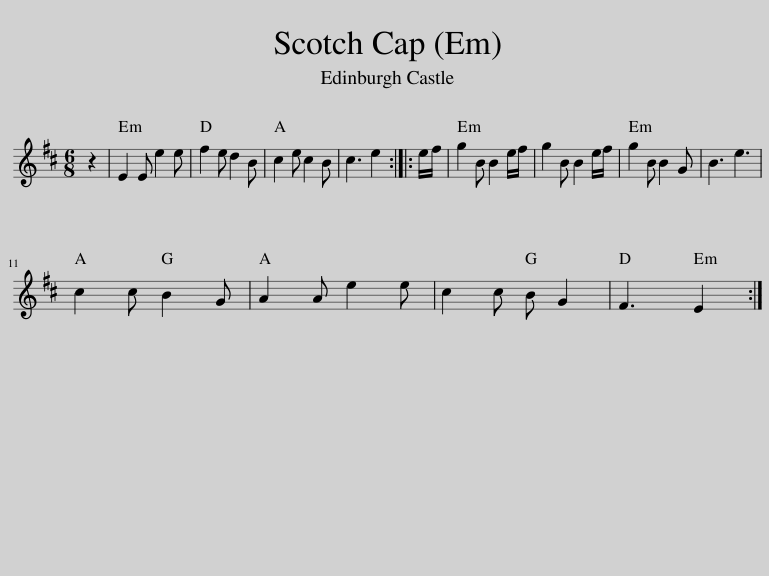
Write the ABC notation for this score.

X:1
L:1/8
M:6/8
I:linebreak $
K:D
V:1 treble
V:1
 z2 | E2 E e2 e | f2 e d2 B | c2 e c2 B | c3 e2 :: %5
 e/f/ | g2 B B2 e/f/ | g2 B B2 e/f/ | g2 B B2 G | B3 e3 |$ %10
 c2 c B2 G | A2 A e2 e | c2 c B G2 | F3 E2 :| %14
